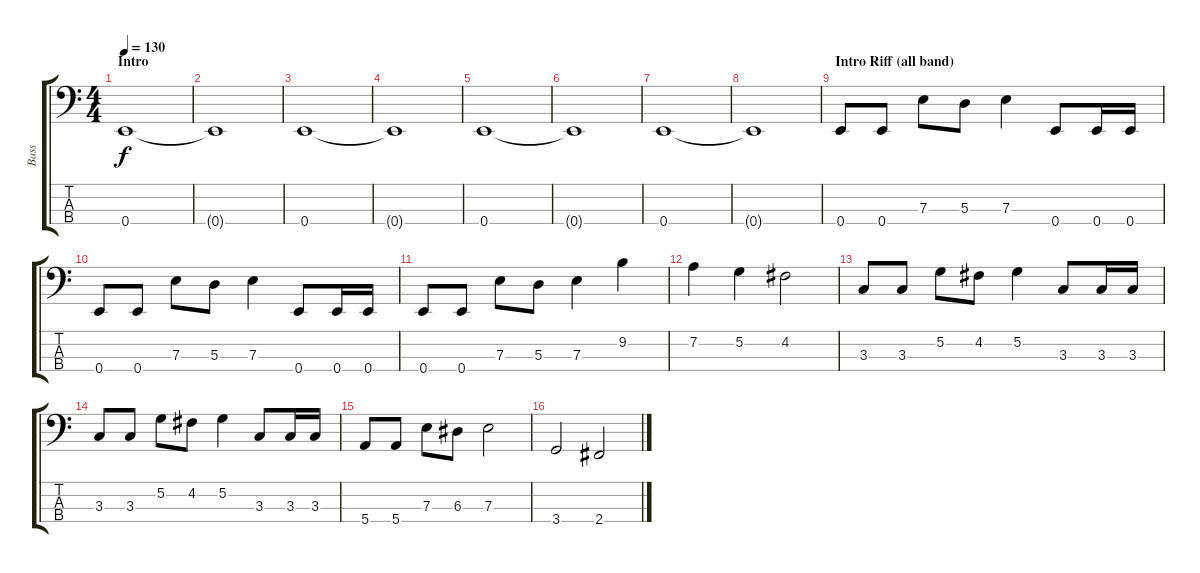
\track ("Bass" "Bass") {instrument electricbasspick}
\staff {score tabs}
\tuning (G2 D2 A1 E1) {hide}
\ts (4 4)
\section ("" "Intro")
\tempo 130
\clef f4
\ks c
0.4.1{dy f instrument electricbasspick} |
0.4{t}.1 |
0.4.1 |
0.4{t}.1 |
0.4.1 |
0.4{t}.1 |
0.4.1 |
0.4{t}.1 |
\section ("" "Intro Riff (all band)")
0.4.8 0.4.8 7.3.8 5.3.8 7.3.4 0.4.8 0.4.16 0.4.16 |
0.4.8 0.4.8 7.3.8 5.3.8 7.3.4 0.4.8 0.4.16 0.4.16 |
0.4.8 0.4.8 7.3.8 5.3.8 7.3.4 9.2.4 |
7.2.4 5.2.4 4.2.2 |
3.3.8 3.3.8 5.2.8 4.2.8 5.2.4 3.3.8 3.3.16 3.3.16 |
3.3.8 3.3.8 5.2.8 4.2.8 5.2.4 3.3.8 3.3.16 3.3.16 |
5.4.8 5.4.8 7.3.8 6.3.8 7.3.2 |
3.4.2 2.4.2
